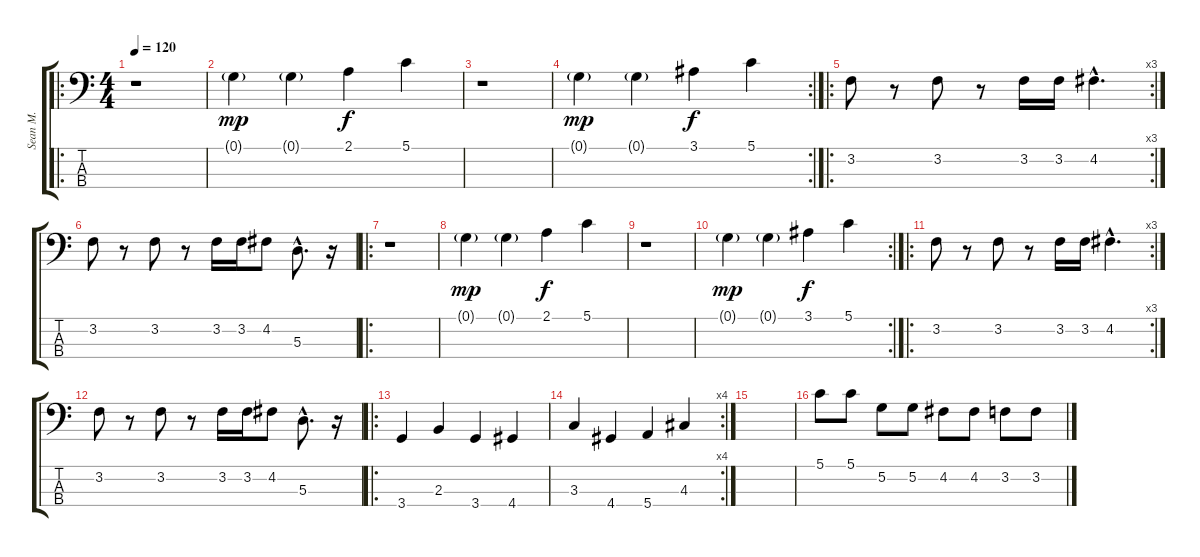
\track ("Sean M." "Sean M.") {instrument electricbasspick}
\staff {score tabs}
\tuning (G2 D2 A1 E1) {hide}
\ro
\ts (4 4)
\tempo 120
\clef f4
\ks c
r.1{dy mp instrument electricbasspick} |
0.1{g}.4 0.1{g}.4 2.1.4{dy f} 5.1.4 |
r.1 |
\rc 2
0.1{g}.4{dy mp} 0.1{g}.4 3.1.4{dy f} 5.1.4 |
\ro
\rc 3
3.2.8 r.8 3.2.8 r.8 3.2.16 3.2.16 4.2{hac}.4{d} |
3.2.8 r.8 3.2.8 r.8 3.2.16 3.2.16 4.2.8 5.3{hac}.8{d} r.16 |
\ro
r.1 |
0.1{g}.4{dy mp} 0.1{g}.4 2.1.4{dy f} 5.1.4 |
r.1 |
\rc 2
0.1{g}.4{dy mp} 0.1{g}.4 3.1.4{dy f} 5.1.4 |
\ro
\rc 3
3.2.8 r.8 3.2.8 r.8 3.2.16 3.2.16 4.2{hac}.4{d} |
3.2.8 r.8 3.2.8 r.8 3.2.16 3.2.16 4.2.8 5.3{hac}.8{d} r.16 |
\ro
3.4.4 2.3.4 3.4.4 4.4.4 |
\rc 4
3.3.4 4.4.4 5.4.4 4.3.4 |
|
5.1.8 5.1.8 5.2.8 5.2.8 4.2.8 4.2.8 3.2.8 3.2.8
